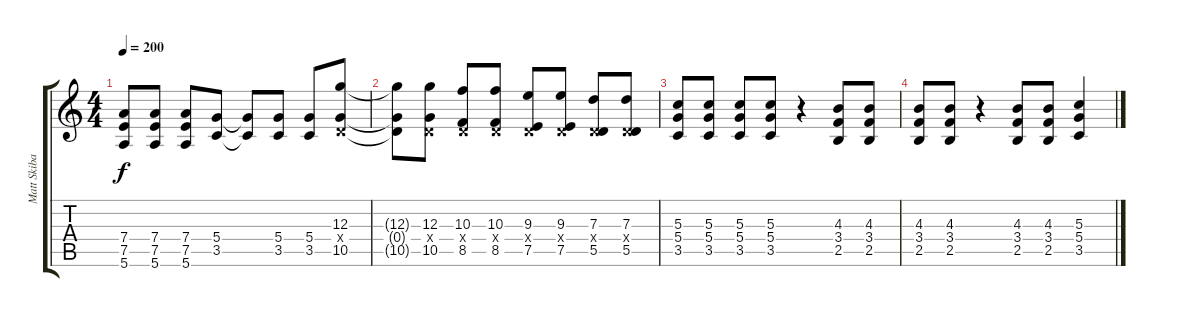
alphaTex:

\track ("Matt Skiba" "Matt Skiba") {instrument distortionguitar}
\staff {score tabs}
\tuning (E4 B3 G3 D3 A2 E2) {hide}
\ts (4 4)
\tempo 200
\clef g2
\ks c
(7.4 7.5 5.6).8{dy f} (7.4 7.5 5.6).8 (7.4 7.5 5.6).8 (5.4 3.5).8 (5.4{t} 3.5{t}).8 (5.4 3.5).8 (5.4 3.5).8 (12.3 0.4{x} 10.5).8 |
(12.3{t} 0.4{t} 10.5{t}).8 (12.3 0.4{x} 10.5).8 (10.3 0.4{x} 8.5).8 (10.3 0.4{x} 8.5).8 (9.3 0.4{x} 7.5).8 (9.3 0.4{x} 7.5).8 (7.3 0.4{x} 5.5).8 (7.3 0.4{x} 5.5).8 |
(5.3 5.4 3.5).8 (5.3 5.4 3.5).8 (5.3 5.4 3.5).8 (5.3 5.4 3.5).8 r.4 (4.3 3.4 2.5).8 (4.3 3.4 2.5).8 |
(4.3 3.4 2.5).8 (4.3 3.4 2.5).8 r.4 (4.3 3.4 2.5).8 (4.3 3.4 2.5).8 (5.3 5.4 3.5).4
